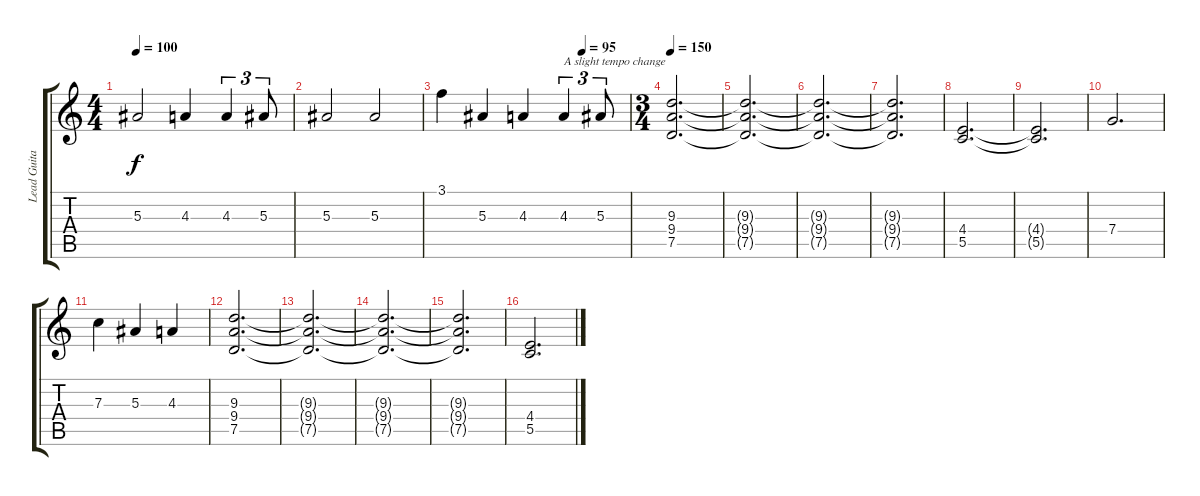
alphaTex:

\track ("Lead Guitar" "Lead Guita") {instrument distortionguitar}
\staff {score tabs}
\tuning (D4 A3 F3 C3 G2 D2) {hide}
\ts (4 4)
\tempo 100
\clef g2
\ks c
5.3.2{dy f} 4.3.4 4.3.4{tu (3 2)} 5.3.8{tu (3 2)} |
5.3.2 5.3.2 |
\tempo (95 0.75)
3.1.4 5.3.4 4.3.4 4.3.4{tu (3 2) txt "A slight tempo change"} 5.3.8{tu (3 2)} |
\ts (3 4)
\tempo 150
(9.3 9.4 7.5).2{d} |
(9.3{t} 9.4{t} 7.5{t}).2{d} |
(9.3{t} 9.4{t} 7.5{t}).2{d} |
(9.3{t} 9.4{t} 7.5{t}).2{d} |
(4.4 5.5).2{d} |
(4.4{t} 5.5{t}).2{d} |
7.4.2{d} |
7.3.4 5.3.4 4.3.4 |
(9.3 9.4 7.5).2{d} |
(9.3{t} 9.4{t} 7.5{t}).2{d} |
(9.3{t} 9.4{t} 7.5{t}).2{d} |
(9.3{t} 9.4{t} 7.5{t}).2{d} |
(4.4 5.5).2{d}
